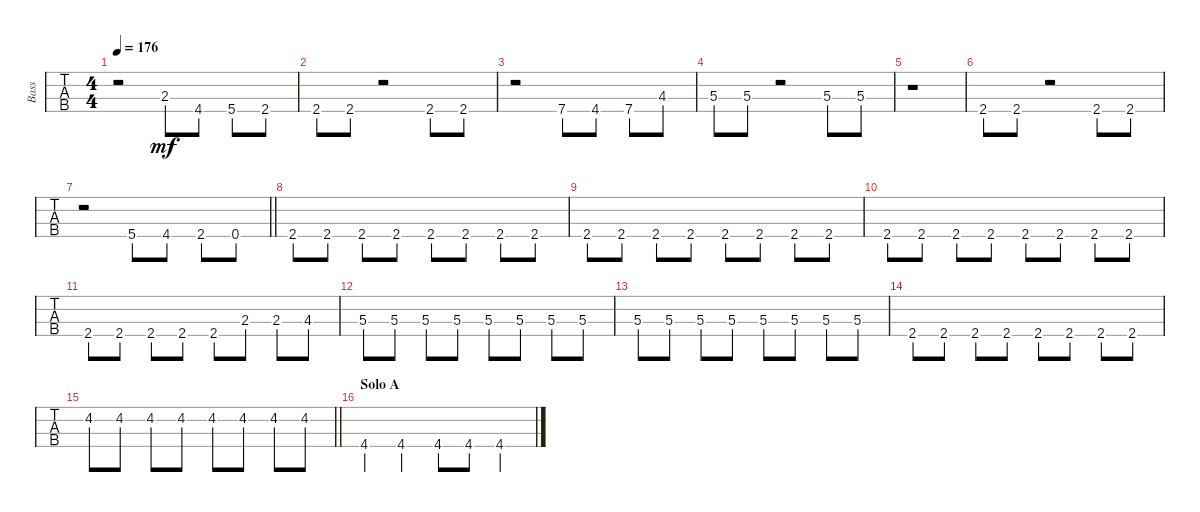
\track ("Bass" "Bass") {instrument electricbassfinger}
\staff {tabs}
\tuning (G2 D2 A1 E1) {hide}
\ts (4 4)
\tempo 176
\clef f4
\ks f#minor
r.2{dy mf} 2.3.8 4.4.8 5.4.8 2.4.8 |
2.4.8 2.4.8 r.2 2.4.8 2.4.8 |
r.2 7.4.8 4.4.8 7.4.8 4.3.8 |
5.3.8 5.3.8 r.2 5.3.8 5.3.8 |
r.1 |
2.4.8 2.4.8 r.2 2.4.8 2.4.8 |
\barLineRight lightlight
r.2 5.4.8 4.4.8 2.4.8 0.4.8 |
\section ("" "")
2.4.8 2.4.8 2.4.8 2.4.8 2.4.8 2.4.8 2.4.8 2.4.8 |
2.4.8 2.4.8 2.4.8 2.4.8 2.4.8 2.4.8 2.4.8 2.4.8 |
2.4.8 2.4.8 2.4.8 2.4.8 2.4.8 2.4.8 2.4.8 2.4.8 |
2.4.8 2.4.8 2.4.8 2.4.8 2.4.8 2.3.8 2.3.8 4.3.8 |
5.3.8 5.3.8 5.3.8 5.3.8 5.3.8 5.3.8 5.3.8 5.3.8 |
5.3.8 5.3.8 5.3.8 5.3.8 5.3.8 5.3.8 5.3.8 5.3.8 |
2.4.8 2.4.8 2.4.8 2.4.8 2.4.8 2.4.8 2.4.8 2.4.8 |
\barLineRight lightlight
4.2.8 4.2.8 4.2.8 4.2.8 4.2.8 4.2.8 4.2.8 4.2.8 |
\section ("" "Solo A")
\ks g#minor
4.4.4 4.4.4 4.4.8 4.4.8 4.4.4
